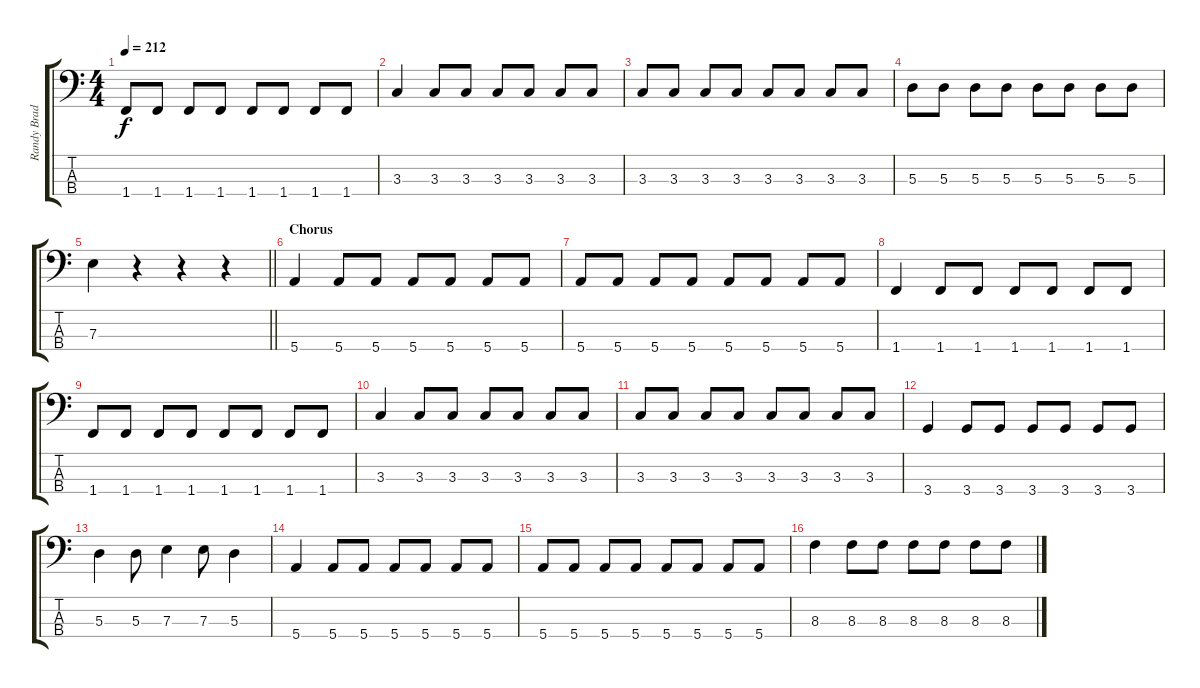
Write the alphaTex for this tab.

\track ("Randy Bradbury - Bass" "Randy Brad") {instrument electricbasspick}
\staff {score tabs}
\tuning (G2 D2 A1 E1) {hide}
\ts (4 4)
\tempo 212
\clef f4
\ks c
1.4.8{dy f} 1.4.8 1.4.8 1.4.8 1.4.8 1.4.8 1.4.8 1.4.8 |
3.3.4 3.3.8 3.3.8 3.3.8 3.3.8 3.3.8 3.3.8 |
3.3.8 3.3.8 3.3.8 3.3.8 3.3.8 3.3.8 3.3.8 3.3.8 |
5.3.8 5.3.8 5.3.8 5.3.8 5.3.8 5.3.8 5.3.8 5.3.8 |
\barLineRight lightlight
7.3.4 r.4 r.4 r.4 |
\section ("" "Chorus")
5.4.4 5.4.8 5.4.8 5.4.8 5.4.8 5.4.8 5.4.8 |
5.4.8 5.4.8 5.4.8 5.4.8 5.4.8 5.4.8 5.4.8 5.4.8 |
1.4.4 1.4.8 1.4.8 1.4.8 1.4.8 1.4.8 1.4.8 |
1.4.8 1.4.8 1.4.8 1.4.8 1.4.8 1.4.8 1.4.8 1.4.8 |
3.3.4 3.3.8 3.3.8 3.3.8 3.3.8 3.3.8 3.3.8 |
3.3.8 3.3.8 3.3.8 3.3.8 3.3.8 3.3.8 3.3.8 3.3.8 |
3.4.4 3.4.8 3.4.8 3.4.8 3.4.8 3.4.8 3.4.8 |
5.3.4 5.3.8 7.3.4 7.3.8 5.3.4 |
5.4.4 5.4.8 5.4.8 5.4.8 5.4.8 5.4.8 5.4.8 |
5.4.8 5.4.8 5.4.8 5.4.8 5.4.8 5.4.8 5.4.8 5.4.8 |
8.3.4 8.3.8 8.3.8 8.3.8 8.3.8 8.3.8 8.3.8
